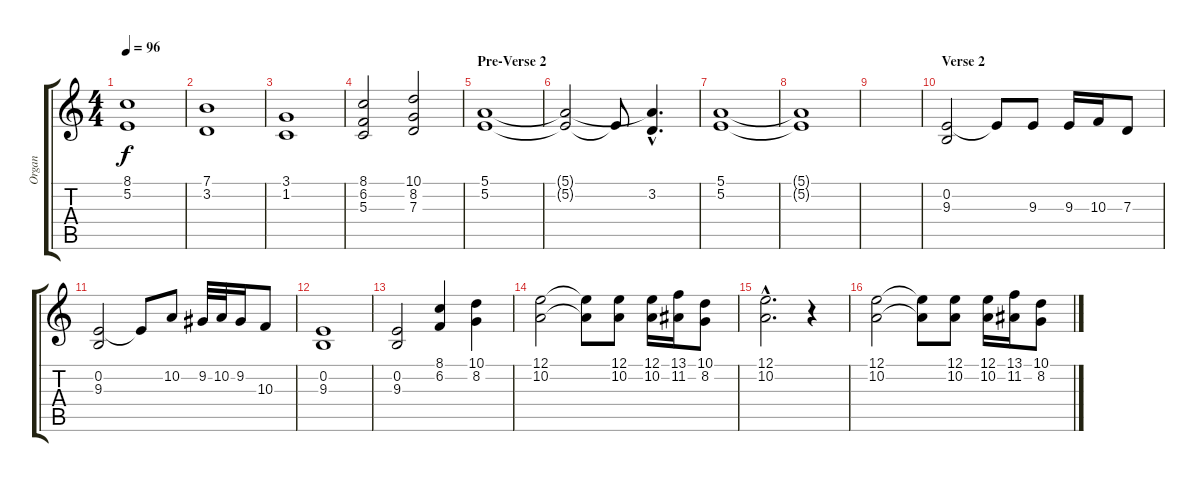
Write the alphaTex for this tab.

\track ("Organ" "Organ") {instrument rockorgan}
\staff {score tabs}
\tuning (E4 B3 G3 D3 A2 E2) {hide}
\ts (4 4)
\tempo 96
\clef g2
\ks c
(8.1 5.2).1{dy f} |
(7.1 3.2).1 |
(3.1 1.2).1 |
(8.1 6.2 5.3).2 (10.1 8.2 7.3).2 |
\section ("" "Pre-Verse 2")
(5.1 5.2).1 |
(5.1{t} 5.2{t}).2 5.2{t}.8 (5.1{hac t} 3.2{hac}).4{d} |
(5.1 5.2).1 |
(5.1{t} 5.2{t}).1 |
|
\section ("" "Verse 2")
(0.2 9.3).2 9.3{t}.8 9.3.8 9.3.16 10.3.16 7.3.8 |
(0.2 9.3).2 9.3{t}.8 10.2.8 9.2.32 10.2.32 9.2.16 10.3.8 |
(0.2 9.3).1 |
(0.2 9.3).2 (8.1 6.2).4 (10.1 8.2).4 |
(12.1 10.2).2 (12.1{t} 10.2{t}).8 (12.1 10.2).8 (12.1 10.2).16 (13.1 11.2).16 (10.1 8.2).8 |
(12.1{hac} 10.2{hac}).2{d} r.4 |
(12.1 10.2).2 (12.1{t} 10.2{t}).8 (12.1 10.2).8 (12.1 10.2).16 (13.1 11.2).16 (10.1 8.2).8
